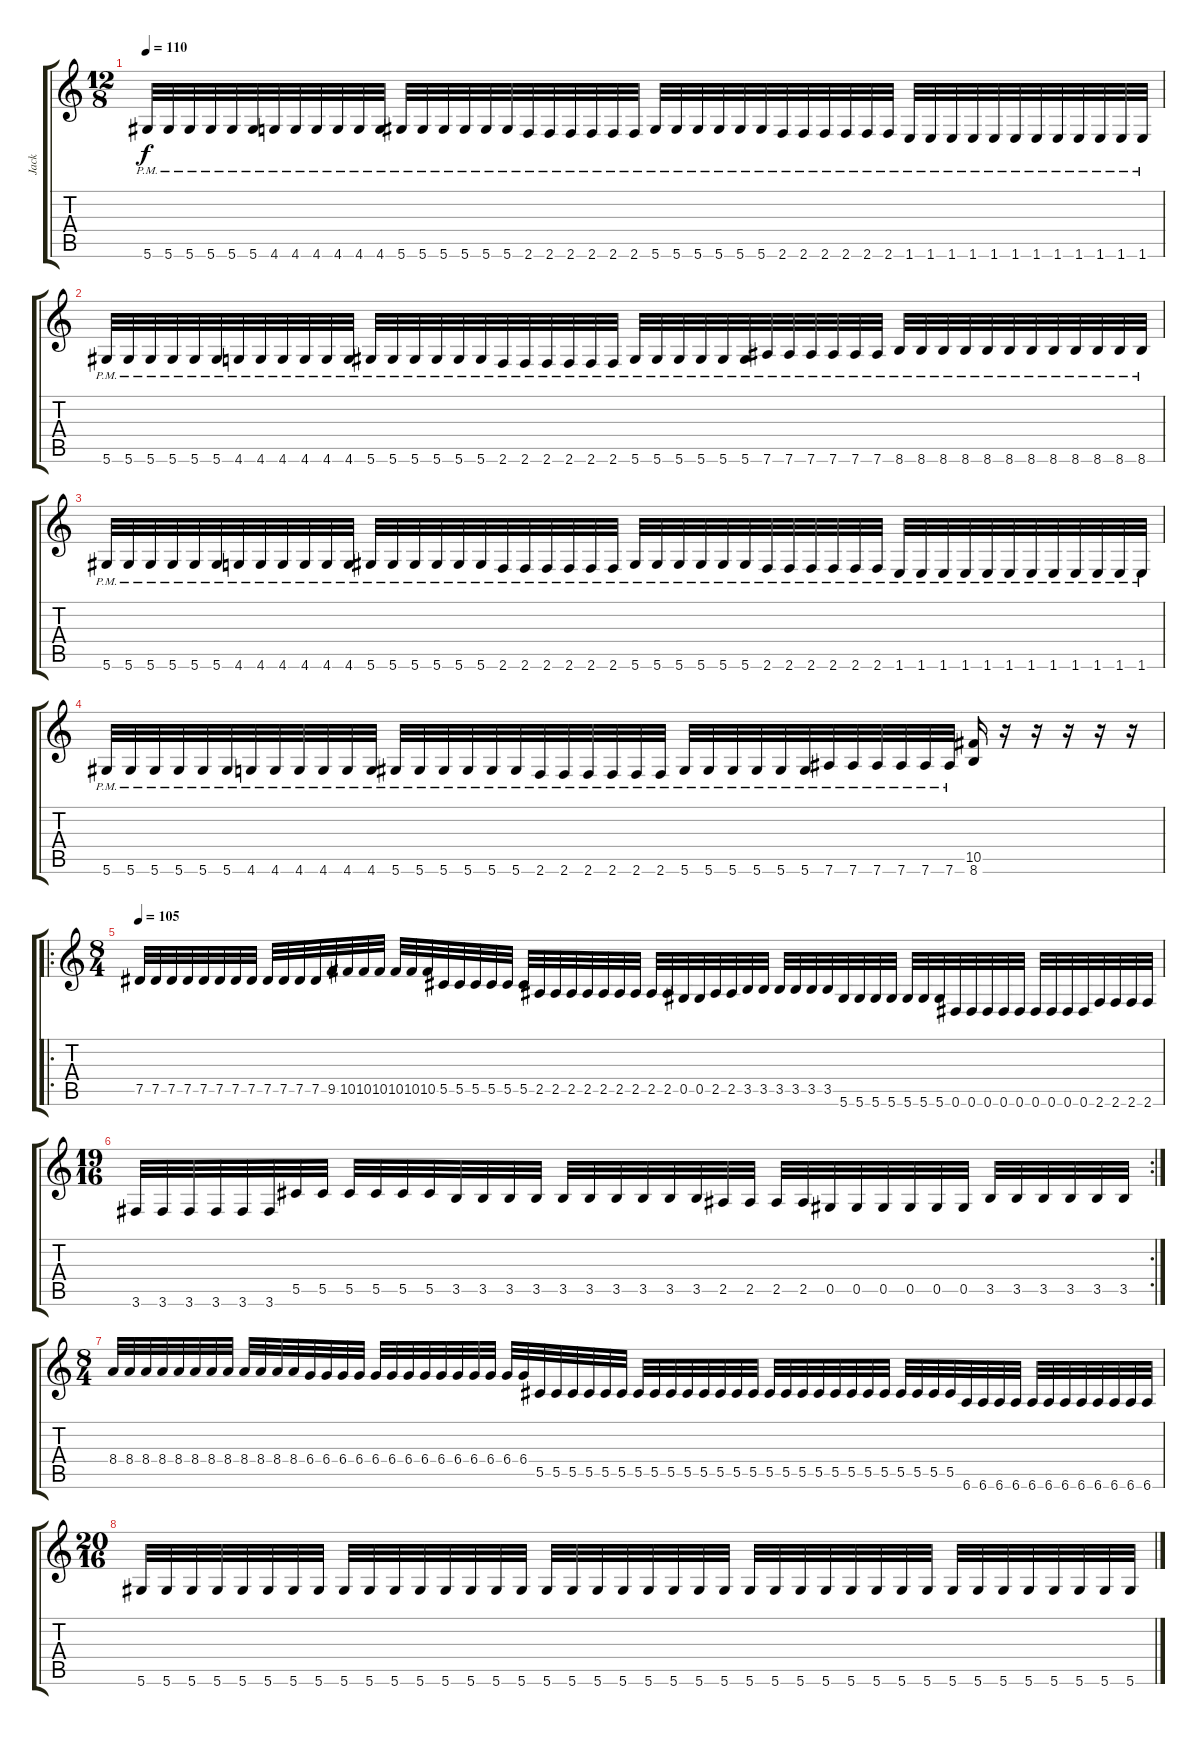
\track ("Jack" "Jack") {instrument distortionguitar}
\staff {score tabs}
\tuning (Eb4 Bb3 Gb3 Db3 Ab2 Eb2) {hide}
\ts (12 8)
\tempo 110
\clef g2
\ks c
5.6{pm}.32{dy f} 5.6{pm}.32 5.6{pm}.32 5.6{pm}.32 5.6{pm}.32 5.6{pm}.32 4.6{pm}.32 4.6{pm}.32 4.6{pm}.32 4.6{pm}.32 4.6{pm}.32 4.6{pm}.32 5.6{pm}.32 5.6{pm}.32 5.6{pm}.32 5.6{pm}.32 5.6{pm}.32 5.6{pm}.32 2.6{pm}.32 2.6{pm}.32 2.6{pm}.32 2.6{pm}.32 2.6{pm}.32 2.6{pm}.32 5.6{pm}.32 5.6{pm}.32 5.6{pm}.32 5.6{pm}.32 5.6{pm}.32 5.6{pm}.32 2.6{pm}.32 2.6{pm}.32 2.6{pm}.32 2.6{pm}.32 2.6{pm}.32 2.6{pm}.32 1.6{pm}.32 1.6{pm}.32 1.6{pm}.32 1.6{pm}.32 1.6{pm}.32 1.6{pm}.32 1.6{pm}.32 1.6{pm}.32 1.6{pm}.32 1.6{pm}.32 1.6{pm}.32 1.6{pm}.32 |
5.6{pm}.32 5.6{pm}.32 5.6{pm}.32 5.6{pm}.32 5.6{pm}.32 5.6{pm}.32 4.6{pm}.32 4.6{pm}.32 4.6{pm}.32 4.6{pm}.32 4.6{pm}.32 4.6{pm}.32 5.6{pm}.32 5.6{pm}.32 5.6{pm}.32 5.6{pm}.32 5.6{pm}.32 5.6{pm}.32 2.6{pm}.32 2.6{pm}.32 2.6{pm}.32 2.6{pm}.32 2.6{pm}.32 2.6{pm}.32 5.6{pm}.32 5.6{pm}.32 5.6{pm}.32 5.6{pm}.32 5.6{pm}.32 5.6{pm}.32 7.6{pm}.32 7.6{pm}.32 7.6{pm}.32 7.6{pm}.32 7.6{pm}.32 7.6{pm}.32 8.6{pm}.32 8.6{pm}.32 8.6{pm}.32 8.6{pm}.32 8.6{pm}.32 8.6{pm}.32 8.6{pm}.32 8.6{pm}.32 8.6{pm}.32 8.6{pm}.32 8.6{pm}.32 8.6{pm}.32 |
5.6{pm}.32 5.6{pm}.32 5.6{pm}.32 5.6{pm}.32 5.6{pm}.32 5.6{pm}.32 4.6{pm}.32 4.6{pm}.32 4.6{pm}.32 4.6{pm}.32 4.6{pm}.32 4.6{pm}.32 5.6{pm}.32 5.6{pm}.32 5.6{pm}.32 5.6{pm}.32 5.6{pm}.32 5.6{pm}.32 2.6{pm}.32 2.6{pm}.32 2.6{pm}.32 2.6{pm}.32 2.6{pm}.32 2.6{pm}.32 5.6{pm}.32 5.6{pm}.32 5.6{pm}.32 5.6{pm}.32 5.6{pm}.32 5.6{pm}.32 2.6{pm}.32 2.6{pm}.32 2.6{pm}.32 2.6{pm}.32 2.6{pm}.32 2.6{pm}.32 1.6{pm}.32 1.6{pm}.32 1.6{pm}.32 1.6{pm}.32 1.6{pm}.32 1.6{pm}.32 1.6{pm}.32 1.6{pm}.32 1.6{pm}.32 1.6{pm}.32 1.6{pm}.32 1.6{pm}.32 |
5.6{pm}.32 5.6{pm}.32 5.6{pm}.32 5.6{pm}.32 5.6{pm}.32 5.6{pm}.32 4.6{pm}.32 4.6{pm}.32 4.6{pm}.32 4.6{pm}.32 4.6{pm}.32 4.6{pm}.32 5.6{pm}.32 5.6{pm}.32 5.6{pm}.32 5.6{pm}.32 5.6{pm}.32 5.6{pm}.32 2.6{pm}.32 2.6{pm}.32 2.6{pm}.32 2.6{pm}.32 2.6{pm}.32 2.6{pm}.32 5.6{pm}.32 5.6{pm}.32 5.6{pm}.32 5.6{pm}.32 5.6{pm}.32 5.6{pm}.32 7.6{pm}.32 7.6{pm}.32 7.6{pm}.32 7.6{pm}.32 7.6{pm}.32 7.6{pm}.32 (10.5 8.6).16 r.16 r.16 r.16 r.16 r.16 |
\ro
\ts (8 4)
\tempo 100
\tempo 105
7.5.32 7.5.32 7.5.32 7.5.32 7.5.32 7.5.32 7.5.32 7.5.32 7.5.32 7.5.32 7.5.32 7.5.32 9.5.32 10.5.32 10.5.32 10.5.32 10.5.32 10.5.32 10.5.32 5.5.32 5.5.32 5.5.32 5.5.32 5.5.32 5.5.32 2.5.32 2.5.32 2.5.32 2.5.32 2.5.32 2.5.32 2.5.32 2.5.32 2.5.32 0.5.32 0.5.32 2.5.32 2.5.32 3.5.32 3.5.32 3.5.32 3.5.32 3.5.32 3.5.32 5.6.32 5.6.32 5.6.32 5.6.32 5.6.32 5.6.32 5.6.32 0.6.32 0.6.32 0.6.32 0.6.32 0.6.32 0.6.32 0.6.32 0.6.32 0.6.32 2.6.32 2.6.32 2.6.32 2.6.32 |
\rc 2
\ts (19 16)
3.6.32 3.6.32 3.6.32 3.6.32 3.6.32 3.6.32 5.5.32 5.5.32 5.5.32 5.5.32 5.5.32 5.5.32 3.5.32 3.5.32 3.5.32 3.5.32 3.5.32 3.5.32 3.5.32 3.5.32 3.5.32 3.5.32 2.5.32 2.5.32 2.5.32 2.5.32 0.5.32 0.5.32 0.5.32 0.5.32 0.5.32 0.5.32 3.5.32 3.5.32 3.5.32 3.5.32 3.5.32 3.5.32 |
\ts (8 4)
8.4.32 8.4.32 8.4.32 8.4.32 8.4.32 8.4.32 8.4.32 8.4.32 8.4.32 8.4.32 8.4.32 8.4.32 6.4.32 6.4.32 6.4.32 6.4.32 6.4.32 6.4.32 6.4.32 6.4.32 6.4.32 6.4.32 6.4.32 6.4.32 6.4.32 6.4.32 5.5.32 5.5.32 5.5.32 5.5.32 5.5.32 5.5.32 5.5.32 5.5.32 5.5.32 5.5.32 5.5.32 5.5.32 5.5.32 5.5.32 5.5.32 5.5.32 5.5.32 5.5.32 5.5.32 5.5.32 5.5.32 5.5.32 5.5.32 5.5.32 5.5.32 5.5.32 6.6.32 6.6.32 6.6.32 6.6.32 6.6.32 6.6.32 6.6.32 6.6.32 6.6.32 6.6.32 6.6.32 6.6.32 |
\ts (20 16)
5.6.32 5.6.32 5.6.32 5.6.32 5.6.32 5.6.32 5.6.32 5.6.32 5.6.32 5.6.32 5.6.32 5.6.32 5.6.32 5.6.32 5.6.32 5.6.32 5.6.32 5.6.32 5.6.32 5.6.32 5.6.32 5.6.32 5.6.32 5.6.32 5.6.32 5.6.32 5.6.32 5.6.32 5.6.32 5.6.32 5.6.32 5.6.32 5.6.32 5.6.32 5.6.32 5.6.32 5.6.32 5.6.32 5.6.32 5.6.32
